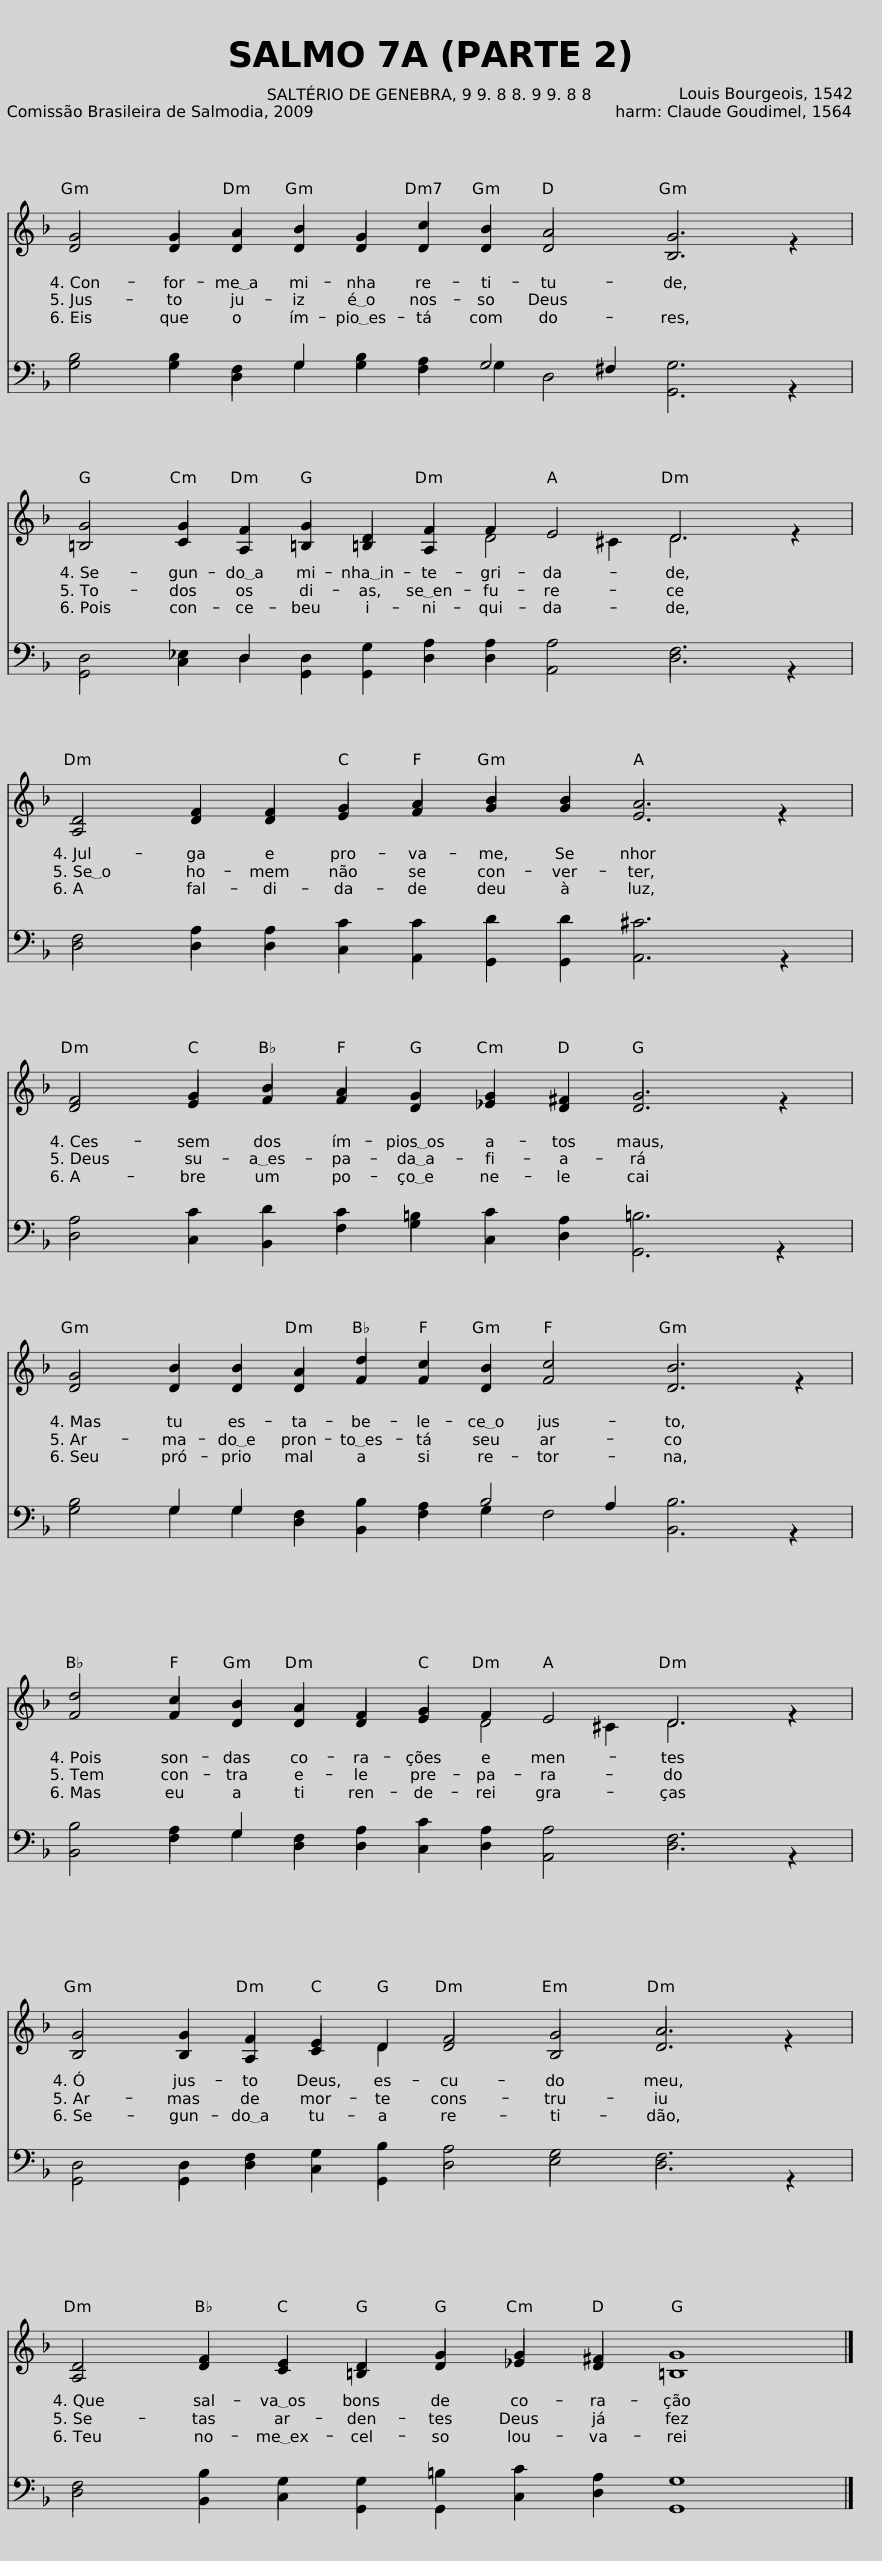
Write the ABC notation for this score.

X:1
%%score { ( 1 2 ) | ( 3 4 ) }
L:1/8
M:none
I:linebreak $
K:F
V:1 treble
V:2 treble
V:3 bass
V:4 bass
V:1
 G4 G2 A2 B2 G2 c2 B2 A4 G6 z2 |$ G4 G2 F2 G2 D2 F2 F2 E4 D6 z2 |$ D4 F2 F2 G2 A2 B2 B2 A6 z2 |$ F4 G2 B2 A2 G2 G2 ^F2 G6 z2 |$ G4 B2 B2 A2 d2 c2 B2 c4 B6 z2 |$ %5
 d4 c2 B2 A2 F2 G2 F2 E4 D6 z2 |$ G4 G2 F2 E2 D2 F4 G4 A6 z2 |$ D4 F2 E2 D2 G2 G2 ^F2 G8 |] %8
V:2
 D4 D2 D2 D2 D2 D2 D2 D4 B,6 x2 |$ =B,4 C2 A,2 =B,2 =B,2 A,2 D4 ^C2 D6 x2 |$ A,4 D2 D2 E2 F2 G2 G2 E6 x2 |$ D4 E2 F2 F2 D2 _E2 D2 D6 x2 |$ D4 D2 D2 D2 F2 F2 D2 F4 D6 x2 |$ %5
 F4 F2 D2 D2 D2 E2 D4 ^C2 D6 x2 |$ B,4 B,2 A,2 C2 D2 D4 B,4 D6 x2 |$ A,4 D2 C2 =B,2 D2 _E2 D2 =B,8 |] %8
V:3
 B,4 B,2 F,2 G,2 B,2 A,2 G,4 ^F,2 G,6 z2 |$ D,4 _E,2 D,2 D,2 G,2 A,2 A,2 A,4 F,6 z2 |$ F,4 A,2 A,2 C2 C2 D2 D2 ^C6 z2 |$ A,4 C2 D2 C2 =B,2 C2 A,2 =B,6 z2 |$ B,4 G,2 G,2 F,2 B,2 A,2 B,4 A,2 B,6 z2 |$ %5
 B,4 A,2 G,2 F,2 A,2 C2 A,2 A,4 F,6 z2 |$ D,4 D,2 F,2 G,2 B,2 A,4 G,4 F,6 z2 |$ F,4 B,2 G,2 G,2 =B,2 C2 A,2 G,8 |] %8
V:4
 G,4 G,2 D,2 G,2 G,2 F,2 G,2 D,4 G,,6 x2 |$ G,,4 C,2 D,2 G,,2 G,,2 D,2 D,2 A,,4 D,6 x2 |$ D,4 D,2 D,2 C,2 A,,2 G,,2 G,,2 A,,6 x2 |$ D,4 C,2 B,,2 F,2 G,2 C,2 D,2 G,,6 x2 |$ G,4 G,2 G,2 D,2 B,,2 F,2 G,2 F,4 B,,6 x2 |$ %5
 B,,4 F,2 G,2 D,2 D,2 C,2 D,2 A,,4 D,6 x2 |$ G,,4 G,,2 D,2 C,2 G,,2 D,4 E,4 D,6 x2 |$ D,4 B,,2 C,2 G,,2 G,,2 C,2 D,2 G,,8 |] %8
